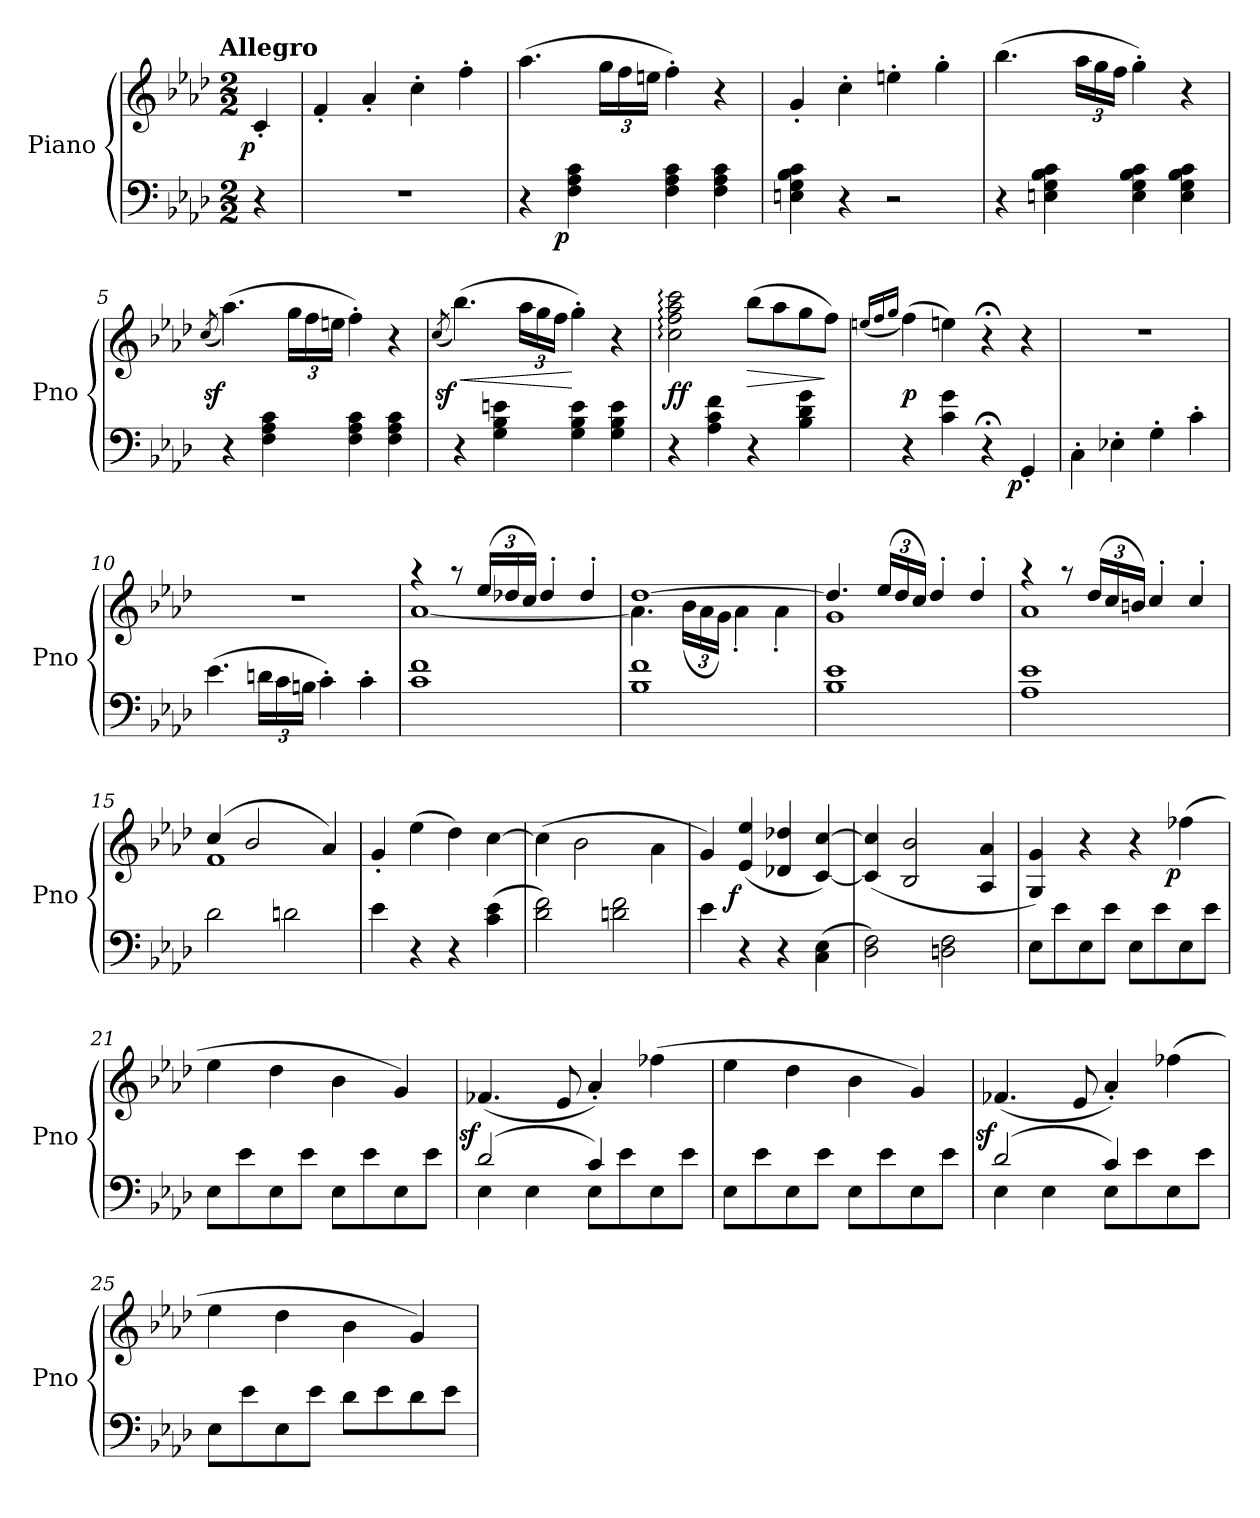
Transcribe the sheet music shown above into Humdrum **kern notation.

**kern	**kern	**dynam
*part1	*part1	*part1
*staff2	*staff1	*staff1/2
*I"Piano	*	*
*I'Pno	*	*
*clefF4	*clefG2	*
*k[b-e-a-d-]	*k[b-e-a-d-]	*
*f:	*f:	*
!!LO:TX:omd:t=Allegro
*M2/2	*M2/2	*
*MM240	*MM240	*
=	=	=
!	!	!LO:DY:rj
4r	4c'	p
=1	=1	=1
1r	4f'	.
.	4a-'	.
.	4cc'	.
.	4ff'	.
=2	=2	=2
4r	(4.aa-	.
!	!	!LO:DY:b=2:rj
4F 4A- 4c	.	p
.	24ggLL	.
.	24ff	.
.	24eenJJ	.
4F 4A- 4c	4ff')	.
4F 4A- 4c	4r	.
=3	=3	=3
4En 4G 4B- 4c	4g'	.
4r	4cc'	.
2r	4een'	.
.	4gg'	.
=4	=4	=4
4r	(4.bb-	.
4En 4G 4B- 4c	.	.
.	24aa-LL	.
.	24gg	.
.	24ffJJ	.
4E 4G 4B- 4c	4gg')	.
4E 4G 4B- 4c	4r	.
=5	=5	=5
.	(<8qcc	.
!	!	!LO:DY:rj
4r	(4.aa-)	sf
4F 4A- 4c	.	.
.	24ggLL	.
.	24ff	.
.	24eenJJ	.
4F 4A- 4c	4ff')	.
4F 4A- 4c	4r	.
=6	=6	=6
.	(<8qcc	.
!	!	!LO:DY:n=1:rj
4r	(4.bb-)	< sf
4G 4B- 4en	.	.
.	24aa-LL	.
.	24gg	.
.	24ffJJ	.
4G 4B- 4e	4gg')	[
4G 4B- 4e	4r	.
=7	=7	=7
4r	2cc: 2ff: 2aa-: 2ccc:	ff
4A- 4c 4f	.	.
4r	(8bb-L	>
.	8aa-	.
4B- 4d- 4g	8gg	.
.	8ffJ)	]
=8	=8	=8
.	(<16qeenLL	.
.	16qff	.
.	16qggJJ	.
4r	(4ff)	p
4c 4g	4een)	.
4r;<	4r;<	.
!	!	!LO:DY:b=2:rj
4GG'	4r	p
=9	=9	=9
4C'\	1r	.
4E-X'	.	.
4G'	.	.
4c'	.	.
=10	=10	=10
(4.e-	1r	.
24dnLL	.	.
24c	.	.
24BnJJ	.	.
4c')	.	.
4c'	.	.
=11	=11	=11
*	*^	*
1c 1f	4raa	[1a-	.
.	8raa	.	.
.	(24ee-LL	.	.
.	24dd-X	.	.
.	24ccJJ)	.	.
.	4dd-'<	.	.
.	4dd-'<	.	.
=12	=12	=12	=12
1B- 1f	[1dd-	4.a-]	.
.	.	(24b-LL	.
.	.	24a-	.
.	.	24gJJ)	.
.	.	4a-'>	.
.	.	4a-'>	.
=13	=13	=13	=13
1B- 1e-	4.dd-]	1g	.
.	(24ee-LL	.	.
.	24dd-	.	.
.	24ccJJ)	.	.
.	4dd-'<	.	.
.	4dd-'<	.	.
=14	=14	=14	=14
1A- 1e-	4raa	1a-	.
.	8raa	.	.
.	(24dd-LL	.	.
.	24cc	.	.
.	24bnJJ)	.	.
.	4cc'<	.	.
.	4cc'<	.	.
=15	=15	=15	=15
2d-	(4cc	1f	.
.	2b-	.	.
2dn	.	.	.
.	4a-)	.	.
*	*v	*v	*
=16	=16	=16
4e-	4g'	.
4r	(4ee-	.
4r	4dd-)	.
(4c 4e-	[4cc	.
=17	=17	=17
2d- 2f)	(4cc]	.
.	2b-	.
2dn 2f	.	.
.	4a-\	.
=18	=18	=18
4e-	4g)	.
!	!	!LO:DY:rj
4r	(4e- 4ee-	f
4r	4d-X 4dd-X	.
(4C 4E-	[4c [4cc)	.
=19	=19	=19
2D- 2F)	(4c] 4cc]	.
.	2B- 2b-	.
2Dn 2F	.	.
.	4A- 4a-	.
=20	=20	=20
8E-L	4G 4g)	.
8e-	.	.
8E-	4r	.
8e-J	.	.
8E-L	4r	.
8e-	.	.
!	!	!LO:DY:b:rj
8E-	(>4ff-X	p
8e-J	.	.
=21	=21	=21
8E-L	4ee-	.
8e-	.	.
8E-	4dd-	.
8e-J	.	.
8E-L	4b-	.
8e-	.	.
8E-	4g)	.
8e-J	.	.
=22	=22	=22
*^	*	*
!	!	!	!LO:DY:rj
(2d-	4E-	(4.f-X	sf
.	4E-	.	.
.	.	8e-	.
4c)	8E-L	4a-')	.
.	8e-	.	.
4ryy	8E-	(4ff-X	.
.	8e-J	.	.
*v	*v	*	*
=23	=23	=23
8E-L	4ee-	.
8e-	.	.
8E-	4dd-	.
8e-J	.	.
8E-L	4b-	.
8e-	.	.
8E-	4g)	.
8e-J	.	.
=24	=24	=24
*^	*	*
!	!	!	!LO:DY:rj
(2d-	4E-	(4.f-X	sf
.	4E-	.	.
.	.	8e-	.
4c)	8E-L	4a-')	.
.	8e-	.	.
4ryy	8E-	(4ff-X	.
.	8e-J	.	.
*v	*v	*	*
=25	=25	=25
8E-L	4ee-	.
8e-	.	.
8E-	4dd-	.
8e-J	.	.
8d-L	4b-	.
8e-	.	.
8d-	4g)	.
8e-J	.	.
=	=	=
*-	*-	*-
